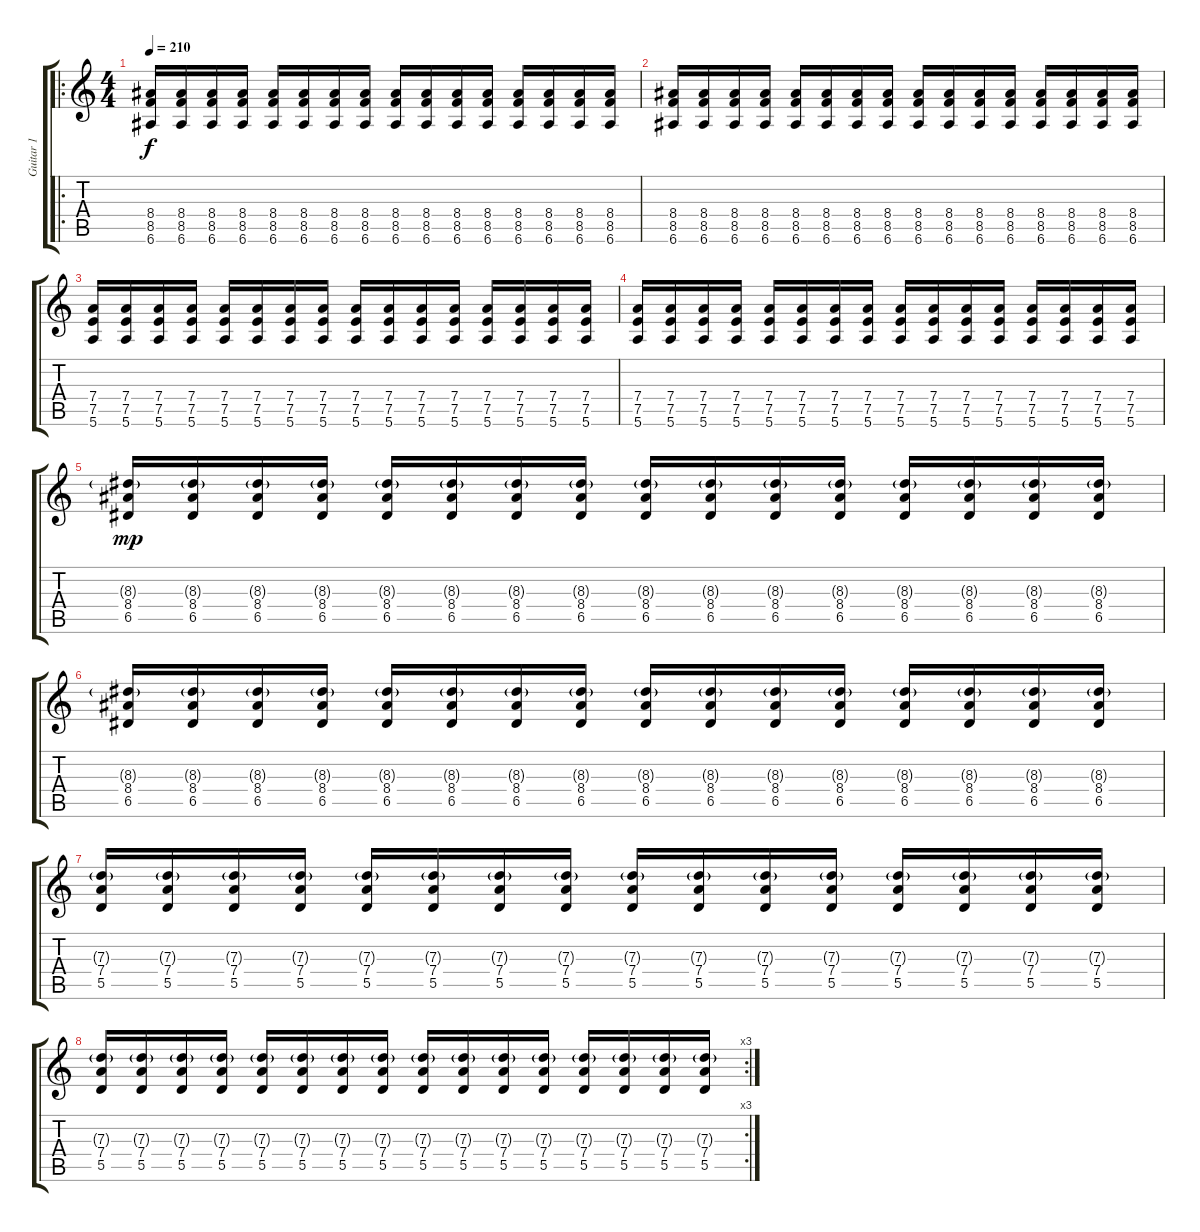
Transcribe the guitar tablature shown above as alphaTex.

\track ("Guitar 1" "Guitar 1") {instrument distortionguitar}
\staff {score tabs}
\tuning (E4 B3 G3 D3 A2 E2) {hide}
\ro
\ts (4 4)
\tempo 210
\clef g2
\ks c
(8.4 8.5 6.6).16{dy f} (8.4 8.5 6.6).16 (8.4 8.5 6.6).16 (8.4 8.5 6.6).16 (8.4 8.5 6.6).16 (8.4 8.5 6.6).16 (8.4 8.5 6.6).16 (8.4 8.5 6.6).16 (8.4 8.5 6.6).16 (8.4 8.5 6.6).16 (8.4 8.5 6.6).16 (8.4 8.5 6.6).16 (8.4 8.5 6.6).16 (8.4 8.5 6.6).16 (8.4 8.5 6.6).16 (8.4 8.5 6.6).16 |
(8.4 8.5 6.6).16 (8.4 8.5 6.6).16 (8.4 8.5 6.6).16 (8.4 8.5 6.6).16 (8.4 8.5 6.6).16 (8.4 8.5 6.6).16 (8.4 8.5 6.6).16 (8.4 8.5 6.6).16 (8.4 8.5 6.6).16 (8.4 8.5 6.6).16 (8.4 8.5 6.6).16 (8.4 8.5 6.6).16 (8.4 8.5 6.6).16 (8.4 8.5 6.6).16 (8.4 8.5 6.6).16 (8.4 8.5 6.6).16 |
(7.4 7.5 5.6).16 (7.4 7.5 5.6).16 (7.4 7.5 5.6).16 (7.4 7.5 5.6).16 (7.4 7.5 5.6).16 (7.4 7.5 5.6).16 (7.4 7.5 5.6).16 (7.4 7.5 5.6).16 (7.4 7.5 5.6).16 (7.4 7.5 5.6).16 (7.4 7.5 5.6).16 (7.4 7.5 5.6).16 (7.4 7.5 5.6).16 (7.4 7.5 5.6).16 (7.4 7.5 5.6).16 (7.4 7.5 5.6).16 |
(7.4 7.5 5.6).16 (7.4 7.5 5.6).16 (7.4 7.5 5.6).16 (7.4 7.5 5.6).16 (7.4 7.5 5.6).16 (7.4 7.5 5.6).16 (7.4 7.5 5.6).16 (7.4 7.5 5.6).16 (7.4 7.5 5.6).16 (7.4 7.5 5.6).16 (7.4 7.5 5.6).16 (7.4 7.5 5.6).16 (7.4 7.5 5.6).16 (7.4 7.5 5.6).16 (7.4 7.5 5.6).16 (7.4 7.5 5.6).16 |
(8.3{g} 8.4 6.5).16{dy mp} (8.3{g} 8.4 6.5).16 (8.3{g} 8.4 6.5).16 (8.3{g} 8.4 6.5).16 (8.3{g} 8.4 6.5).16 (8.3{g} 8.4 6.5).16 (8.3{g} 8.4 6.5).16 (8.3{g} 8.4 6.5).16 (8.3{g} 8.4 6.5).16 (8.3{g} 8.4 6.5).16 (8.3{g} 8.4 6.5).16 (8.3{g} 8.4 6.5).16 (8.3{g} 8.4 6.5).16 (8.3{g} 8.4 6.5).16 (8.3{g} 8.4 6.5).16 (8.3{g} 8.4 6.5).16 |
(8.3{g} 8.4 6.5).16 (8.3{g} 8.4 6.5).16 (8.3{g} 8.4 6.5).16 (8.3{g} 8.4 6.5).16 (8.3{g} 8.4 6.5).16 (8.3{g} 8.4 6.5).16 (8.3{g} 8.4 6.5).16 (8.3{g} 8.4 6.5).16 (8.3{g} 8.4 6.5).16 (8.3{g} 8.4 6.5).16 (8.3{g} 8.4 6.5).16 (8.3{g} 8.4 6.5).16 (8.3{g} 8.4 6.5).16 (8.3{g} 8.4 6.5).16 (8.3{g} 8.4 6.5).16 (8.3{g} 8.4 6.5).16 |
(7.3{g} 7.4 5.5).16 (7.3{g} 7.4 5.5).16 (7.3{g} 7.4 5.5).16 (7.3{g} 7.4 5.5).16 (7.3{g} 7.4 5.5).16 (7.3{g} 7.4 5.5).16 (7.3{g} 7.4 5.5).16 (7.3{g} 7.4 5.5).16 (7.3{g} 7.4 5.5).16 (7.3{g} 7.4 5.5).16 (7.3{g} 7.4 5.5).16 (7.3{g} 7.4 5.5).16 (7.3{g} 7.4 5.5).16 (7.3{g} 7.4 5.5).16 (7.3{g} 7.4 5.5).16 (7.3{g} 7.4 5.5).16 |
\rc 3
(7.3{g} 7.4 5.5).16 (7.3{g} 7.4 5.5).16 (7.3{g} 7.4 5.5).16 (7.3{g} 7.4 5.5).16 (7.3{g} 7.4 5.5).16 (7.3{g} 7.4 5.5).16 (7.3{g} 7.4 5.5).16 (7.3{g} 7.4 5.5).16 (7.3{g} 7.4 5.5).16 (7.3{g} 7.4 5.5).16 (7.3{g} 7.4 5.5).16 (7.3{g} 7.4 5.5).16 (7.3{g} 7.4 5.5).16 (7.3{g} 7.4 5.5).16 (7.3{g} 7.4 5.5).16 (7.3{g} 7.4 5.5).16
